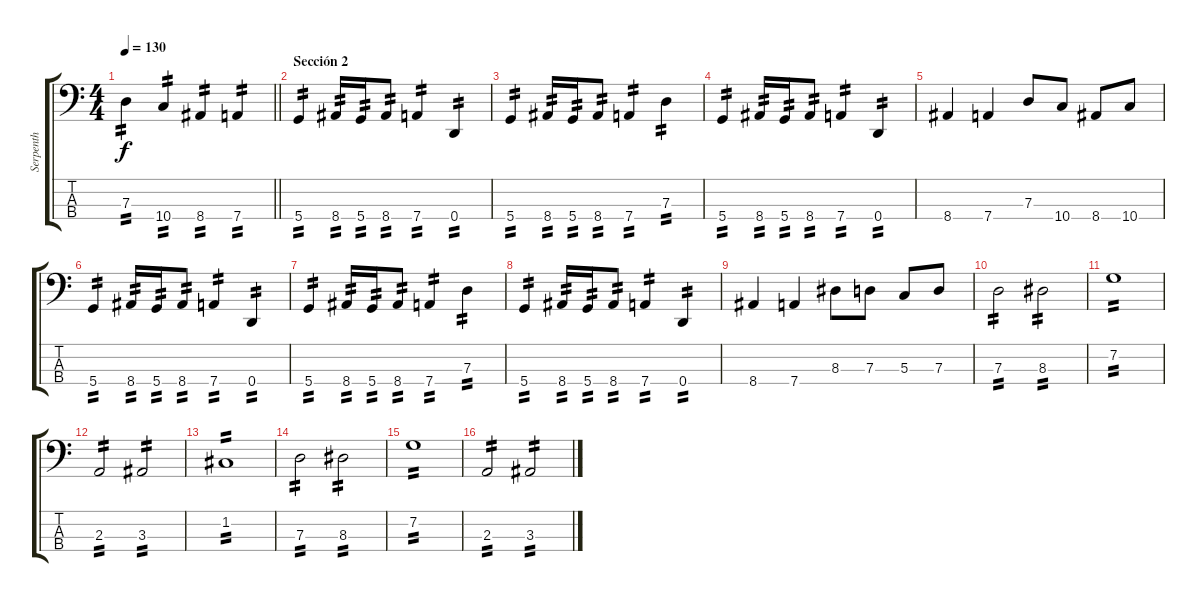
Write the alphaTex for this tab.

\track ("Serpenth" "Serpenth") {instrument electricbassfinger}
\staff {score tabs}
\tuning (F2 C2 G1 D1) {hide}
\ts (4 4)
\tempo 130
\clef f4
\barLineRight lightlight
\ks c
7.3.4{tp 2 dy f} 10.4.4{tp 2} 8.4.4{tp 2} 7.4.4{tp 2} |
\section ("" "Sección 2")
5.4.4{tp 2} 8.4.16{tp 2} 5.4.16{tp 2} 8.4.8{tp 2} 7.4.4{tp 2} 0.4.4{tp 2} |
5.4.4{tp 2} 8.4.16{tp 2} 5.4.16{tp 2} 8.4.8{tp 2} 7.4.4{tp 2} 7.3.4{tp 2} |
5.4.4{tp 2} 8.4.16{tp 2} 5.4.16{tp 2} 8.4.8{tp 2} 7.4.4{tp 2} 0.4.4{tp 2} |
8.4.4 7.4.4 7.3.8 10.4.8 8.4.8 10.4.8 |
5.4.4{tp 2} 8.4.16{tp 2} 5.4.16{tp 2} 8.4.8{tp 2} 7.4.4{tp 2} 0.4.4{tp 2} |
5.4.4{tp 2} 8.4.16{tp 2} 5.4.16{tp 2} 8.4.8{tp 2} 7.4.4{tp 2} 7.3.4{tp 2} |
5.4.4{tp 2} 8.4.16{tp 2} 5.4.16{tp 2} 8.4.8{tp 2} 7.4.4{tp 2} 0.4.4{tp 2} |
8.4.4 7.4.4 8.3.8 7.3.8 5.3.8 7.3.8 |
7.3.2{tp 2} 8.3.2{tp 2} |
7.2.1{tp 2} |
2.3.2{tp 2} 3.3.2{tp 2} |
1.2.1{tp 2} |
7.3.2{tp 2} 8.3.2{tp 2} |
7.2.1{tp 2} |
2.3.2{tp 2} 3.3.2{tp 2}
